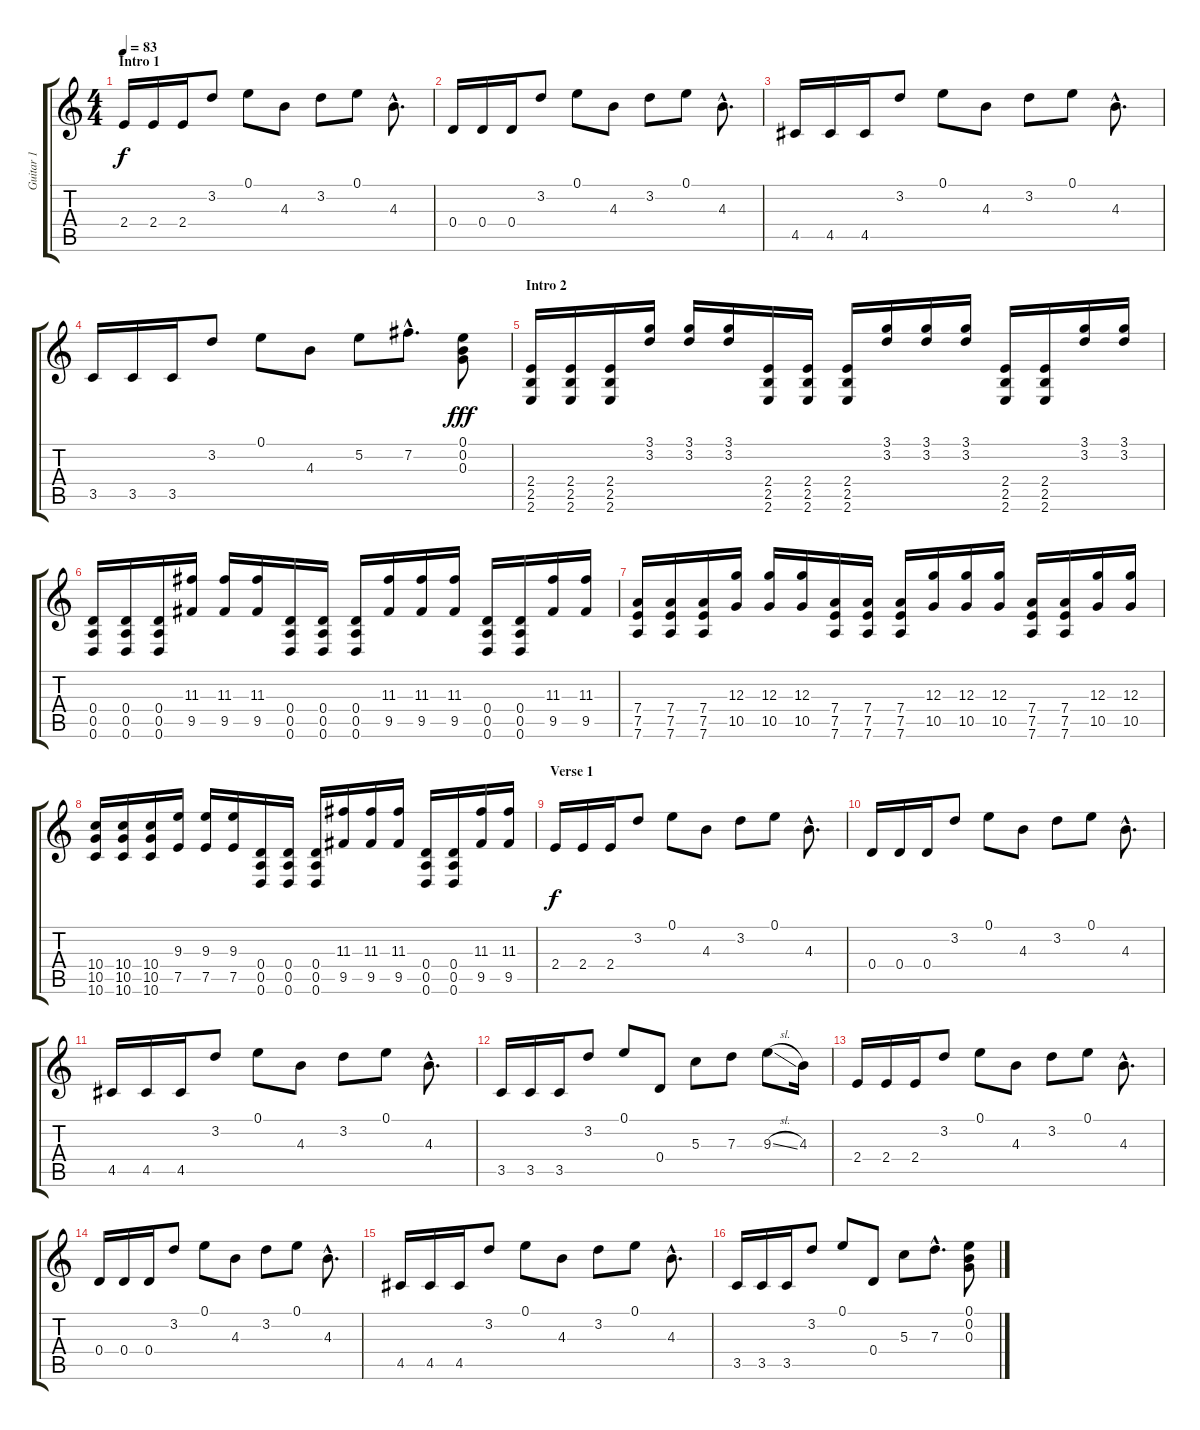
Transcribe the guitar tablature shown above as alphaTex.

\track ("Guitar 1" "Guitar 1") {instrument distortionguitar}
\staff {score tabs}
\tuning (E4 B3 G3 D3 A2 D2) {hide}
\ts (4 4)
\section ("" "Intro 1")
\tempo 83
\clef g2
\ks c
2.4.16{dy f volume 13 instrument distortionguitar} 2.4.16 2.4.16 3.2.8 0.1.8 4.3.8 3.2.8 0.1.8 4.3{hac}.8{d} |
0.4.16 0.4.16 0.4.16 3.2.8 0.1.8 4.3.8 3.2.8 0.1.8 4.3{hac}.8{d} |
4.5.16 4.5.16 4.5.16 3.2.8 0.1.8 4.3.8 3.2.8 0.1.8 4.3{hac}.8{d} |
3.5.16 3.5.16 3.5.16 3.2.8 0.1.8 4.3.8 5.2.8 7.2{hac}.8{d} (0.1 0.2 0.3).8{dy fff volume 16} |
\section ("" "Intro 2")
(2.4 2.5 2.6).16 (2.4 2.5 2.6).16 (2.4 2.5 2.6).16 (3.1 3.2).16 (3.1 3.2).16 (3.1 3.2).16 (2.4 2.5 2.6).16 (2.4 2.5 2.6).16 (2.4 2.5 2.6).16 (3.1 3.2).16 (3.1 3.2).16 (3.1 3.2).16 (2.4 2.5 2.6).16 (2.4 2.5 2.6).16 (3.1 3.2).16 (3.1 3.2).16 |
(0.4 0.5 0.6).16 (0.4 0.5 0.6).16 (0.4 0.5 0.6).16 (11.3 9.5).16 (11.3 9.5).16 (11.3 9.5).16 (0.4 0.5 0.6).16 (0.4 0.5 0.6).16 (0.4 0.5 0.6).16 (11.3 9.5).16 (11.3 9.5).16 (11.3 9.5).16 (0.4 0.5 0.6).16 (0.4 0.5 0.6).16 (11.3 9.5).16 (11.3 9.5).16 |
(7.4 7.5 7.6).16 (7.4 7.5 7.6).16 (7.4 7.5 7.6).16 (12.3 10.5).16 (12.3 10.5).16 (12.3 10.5).16 (7.4 7.5 7.6).16 (7.4 7.5 7.6).16 (7.4 7.5 7.6).16 (12.3 10.5).16 (12.3 10.5).16 (12.3 10.5).16 (7.4 7.5 7.6).16 (7.4 7.5 7.6).16 (12.3 10.5).16 (12.3 10.5).16 |
(10.4 10.5 10.6).16 (10.4 10.5 10.6).16 (10.4 10.5 10.6).16 (9.3 7.5).16 (9.3 7.5).16 (9.3 7.5).16 (0.4 0.5 0.6).16 (0.4 0.5 0.6).16 (0.4 0.5 0.6).16 (11.3 9.5).16 (11.3 9.5).16 (11.3 9.5).16 (0.4 0.5 0.6).16 (0.4 0.5 0.6).16 (11.3 9.5).16 (11.3 9.5).16 |
\section ("" "Verse 1")
2.4.16{dy f} 2.4.16 2.4.16 3.2.8 0.1.8 4.3.8 3.2.8 0.1.8 4.3{hac}.8{d} |
0.4.16 0.4.16 0.4.16 3.2.8 0.1.8 4.3.8 3.2.8 0.1.8 4.3{hac}.8{d} |
4.5.16 4.5.16 4.5.16 3.2.8 0.1.8 4.3.8 3.2.8 0.1.8 4.3{hac}.8{d} |
3.5.16 3.5.16 3.5.16 3.2.8 0.1.8 0.4.8 5.3.8 7.3.8 9.3{sl}.8 4.3.16 |
2.4.16 2.4.16 2.4.16 3.2.8 0.1.8 4.3.8 3.2.8 0.1.8 4.3{hac}.8{d} |
0.4.16 0.4.16 0.4.16 3.2.8 0.1.8 4.3.8 3.2.8 0.1.8 4.3{hac}.8{d} |
4.5.16 4.5.16 4.5.16 3.2.8 0.1.8 4.3.8 3.2.8 0.1.8 4.3{hac}.8{d} |
3.5.16 3.5.16 3.5.16 3.2.8 0.1.8 0.4.8 5.3.8 7.3{hac}.8{d} (0.1 0.2 0.3).8
